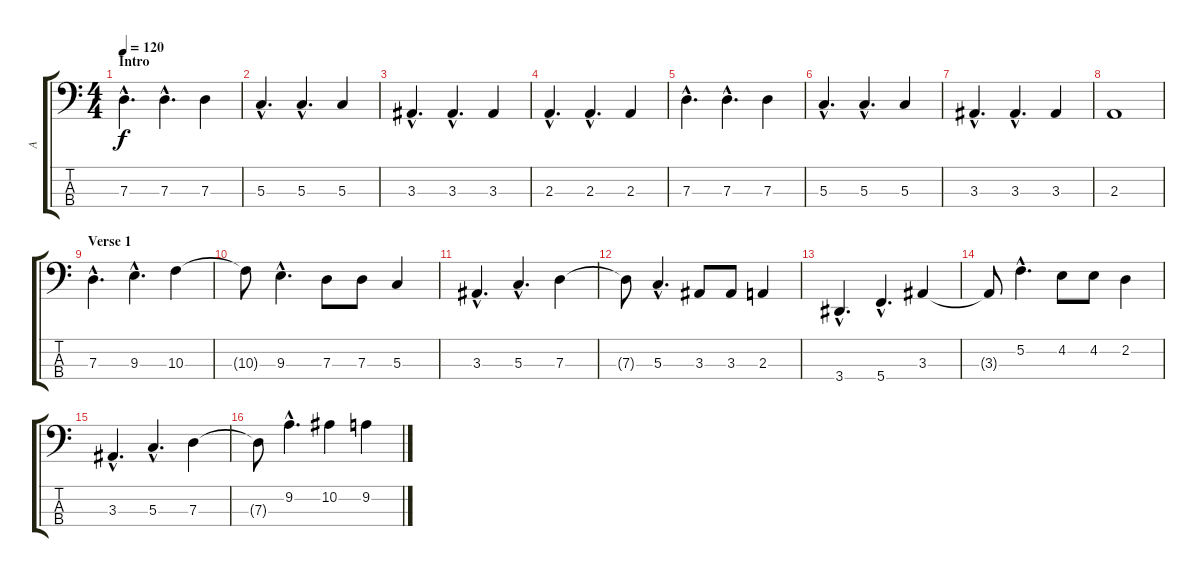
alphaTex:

\track ("A" "A") {instrument electricbassfinger}
\staff {score tabs}
\tuning (F2 C2 G1 C1) {hide}
\ts (4 4)
\section ("" "Intro")
\tempo 120
\clef f4
\ks c
7.3{hac}.4{d dy f instrument electricbassfinger} 7.3{hac}.4{d} 7.3.4 |
5.3{hac}.4{d} 5.3{hac}.4{d} 5.3.4 |
3.3{hac}.4{d} 3.3{hac}.4{d} 3.3.4 |
2.3{hac}.4{d} 2.3{hac}.4{d} 2.3.4 |
7.3{hac}.4{d} 7.3{hac}.4{d} 7.3.4 |
5.3{hac}.4{d} 5.3{hac}.4{d} 5.3.4 |
3.3{hac}.4{d} 3.3{hac}.4{d} 3.3.4 |
2.3.1 |
\section ("" "Verse 1")
7.3{hac}.4{d} 9.3{hac}.4{d} 10.3.4 |
10.3{t}.8 9.3{hac}.4{d} 7.3.8 7.3.8 5.3.4 |
3.3{hac}.4{d} 5.3{hac}.4{d} 7.3.4 |
7.3{t}.8 5.3{hac}.4{d} 3.3.8 3.3.8 2.3.4 |
3.4{hac}.4{d} 5.4{hac}.4{d} 3.3.4 |
3.3{t}.8 5.2{hac}.4{d} 4.2.8 4.2.8 2.2.4 |
3.3{hac}.4{d} 5.3{hac}.4{d} 7.3.4 |
7.3{t}.8 9.2{hac}.4{d} 10.2.4 9.2.4
